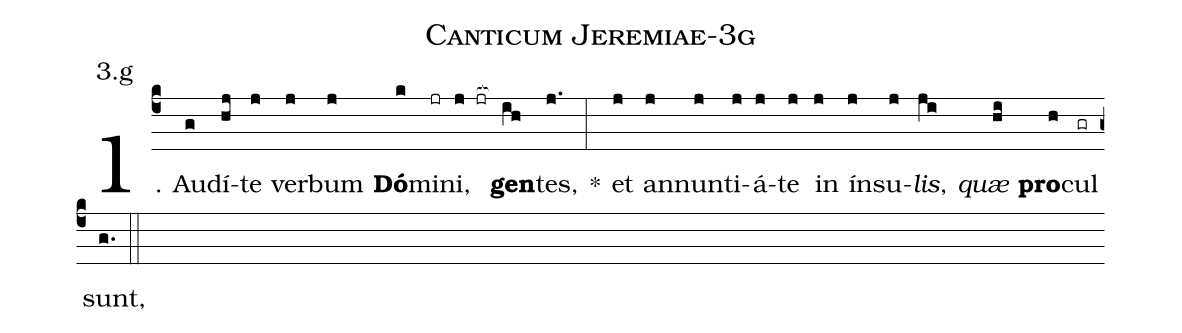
name: Canticum Jeremiae-3g;
annotation: 3.g;
%%
(c4)1. Au(g)dí(hj)te(j) ver(j)bum(j) <b>Dó</b>(k)mi(jr)ni,(j jr[ocb:1{]) <b>gen</b>(ih[ocb:0}])tes,(j.) *(:) et(j) an(j)nun(j)ti(j)á(j)te(j) in(j) ín(j)su(j)<i>lis</i>,(ji) <i>quæ</i>(hi) <b>pro</b>(h)cul(gr) sunt,(g.) (::)
